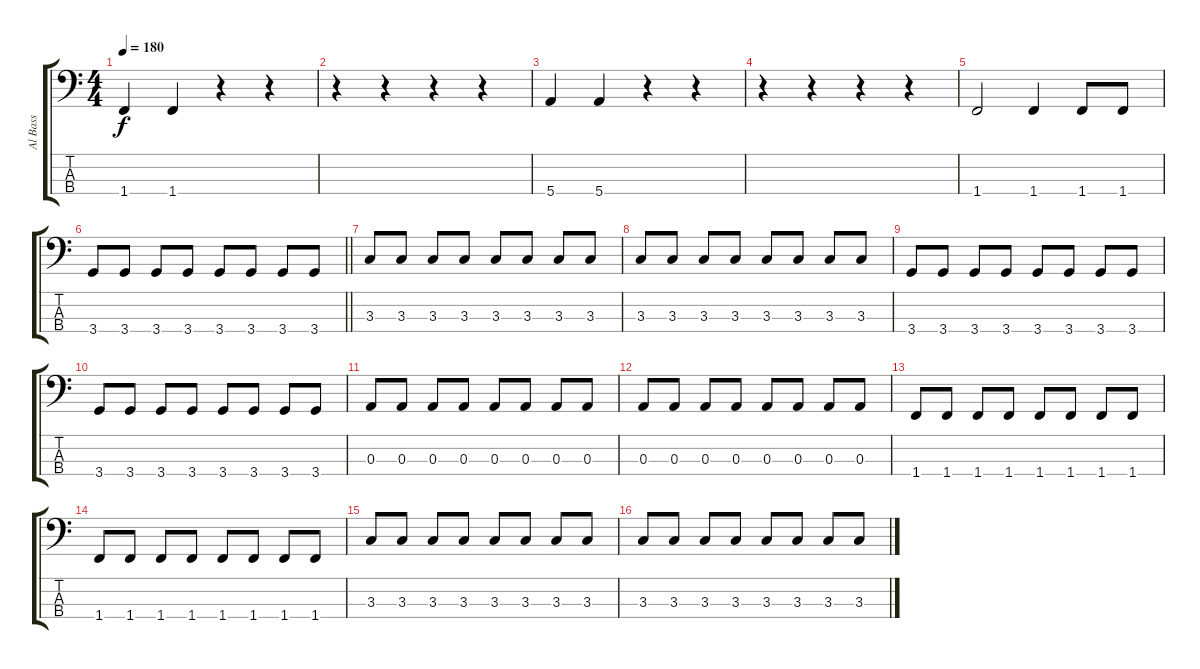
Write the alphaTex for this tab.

\track ("Al Bass" "Al Bass") {instrument electricbasspick}
\staff {score tabs}
\tuning (G2 D2 A1 E1) {hide}
\ts (4 4)
\tempo 180
\clef f4
\ks c
1.4.4{dy f} 1.4.4 r.4 r.4 |
r.4 r.4 r.4 r.4 |
5.4.4 5.4.4 r.4 r.4 |
r.4 r.4 r.4 r.4 |
1.4.2 1.4.4 1.4.8 1.4.8 |
\barLineRight lightlight
3.4.8 3.4.8 3.4.8 3.4.8 3.4.8 3.4.8 3.4.8 3.4.8 |
3.3.8 3.3.8 3.3.8 3.3.8 3.3.8 3.3.8 3.3.8 3.3.8 |
3.3.8 3.3.8 3.3.8 3.3.8 3.3.8 3.3.8 3.3.8 3.3.8 |
3.4.8 3.4.8 3.4.8 3.4.8 3.4.8 3.4.8 3.4.8 3.4.8 |
3.4.8 3.4.8 3.4.8 3.4.8 3.4.8 3.4.8 3.4.8 3.4.8 |
0.3.8 0.3.8 0.3.8 0.3.8 0.3.8 0.3.8 0.3.8 0.3.8 |
0.3.8 0.3.8 0.3.8 0.3.8 0.3.8 0.3.8 0.3.8 0.3.8 |
1.4.8 1.4.8 1.4.8 1.4.8 1.4.8 1.4.8 1.4.8 1.4.8 |
1.4.8 1.4.8 1.4.8 1.4.8 1.4.8 1.4.8 1.4.8 1.4.8 |
3.3.8 3.3.8 3.3.8 3.3.8 3.3.8 3.3.8 3.3.8 3.3.8 |
3.3.8 3.3.8 3.3.8 3.3.8 3.3.8 3.3.8 3.3.8 3.3.8
